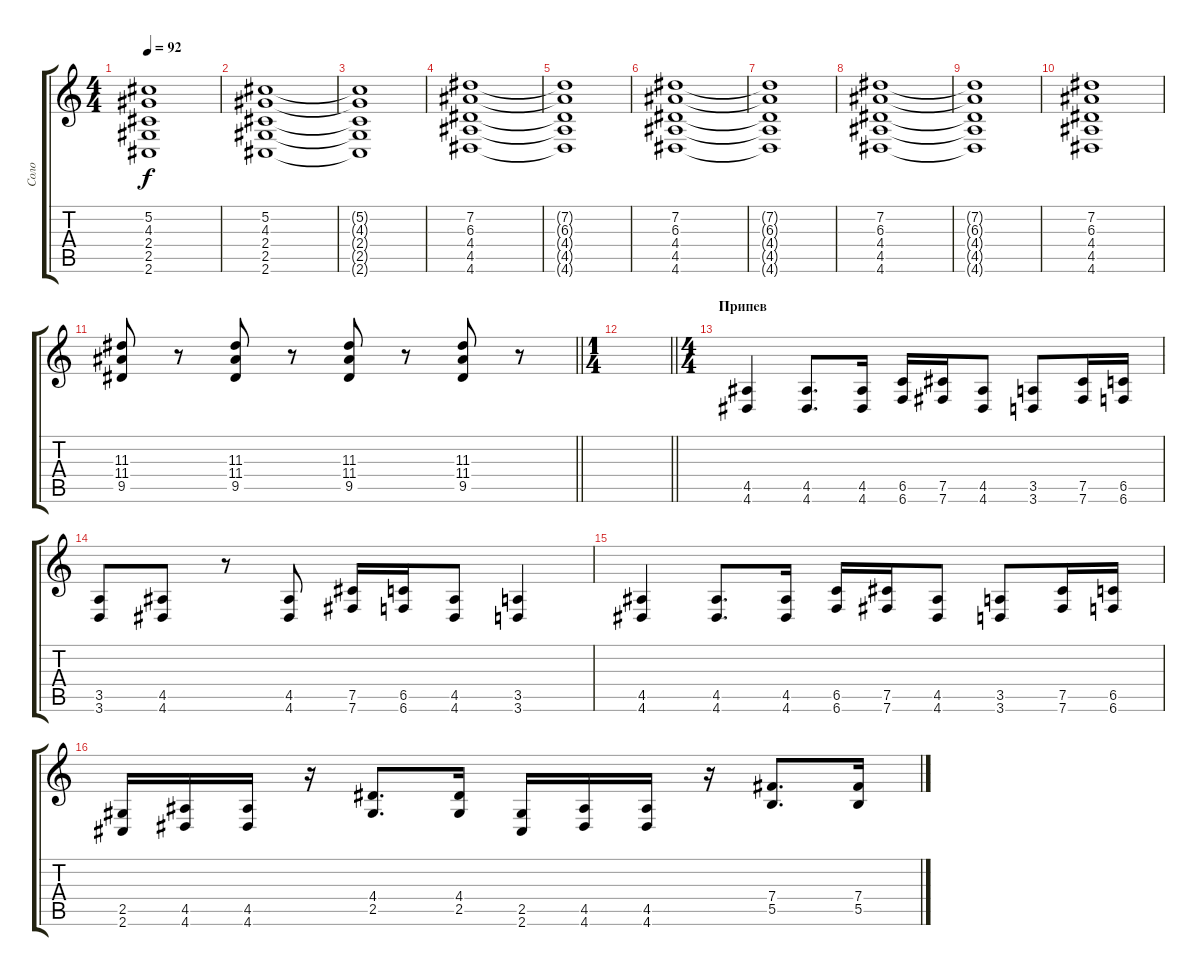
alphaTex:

\track ("Соло" "Соло") {instrument overdrivenguitar}
\staff {score tabs}
\tuning (Db4 Ab3 E3 B2 Gb2 B1) {hide}
\ts (4 4)
\tempo 92
\clef g2
\ks c
(5.2{t} 4.3{t} 2.4{t} 2.5{t} 2.6{t}).1{dy f} |
(5.2 4.3 2.4 2.5 2.6).1 |
(5.2{t} 4.3{t} 2.4{t} 2.5{t} 2.6{t}).1 |
(7.2 6.3 4.4 4.5 4.6).1 |
(7.2{t} 6.3{t} 4.4{t} 4.5{t} 4.6{t}).1 |
(7.2 6.3 4.4 4.5 4.6).1 |
(7.2{t} 6.3{t} 4.4{t} 4.5{t} 4.6{t}).1 |
(7.2 6.3 4.4 4.5 4.6).1 |
(7.2{t} 6.3{t} 4.4{t} 4.5{t} 4.6{t}).1 |
(7.2 6.3 4.4 4.5 4.6).1 |
\barLineRight lightlight
(11.3 11.4 9.5).8 r.8 (11.3 11.4 9.5).8 r.8 (11.3 11.4 9.5).8 r.8 (11.3 11.4 9.5).8 r.8 |
\ts (1 4)
\barLineRight lightlight
|
\ts (4 4)
\section ("" "Припев")
(4.5 4.6).4 (4.5 4.6).8{d} (4.5 4.6).16 (6.5 6.6).16 (7.5 7.6).16 (4.5 4.6).8 (3.5 3.6).8 (7.5 7.6).16 (6.5 6.6).16 |
(3.5 3.6).8 (4.5 4.6).8 r.8 (4.5 4.6).8 (7.5 7.6).16 (6.5 6.6).16 (4.5 4.6).8 (3.5 3.6).4 |
(4.5 4.6).4 (4.5 4.6).8{d} (4.5 4.6).16 (6.5 6.6).16 (7.5 7.6).16 (4.5 4.6).8 (3.5 3.6).8 (7.5 7.6).16 (6.5 6.6).16 |
(2.5 2.6).16 (4.5 4.6).16 (4.5 4.6).16 r.16 (4.4 2.5).8{d} (4.4 2.5).16 (2.5 2.6).16 (4.5 4.6).16 (4.5 4.6).16 r.16 (7.4 5.5).8{d} (7.4 5.5).16
